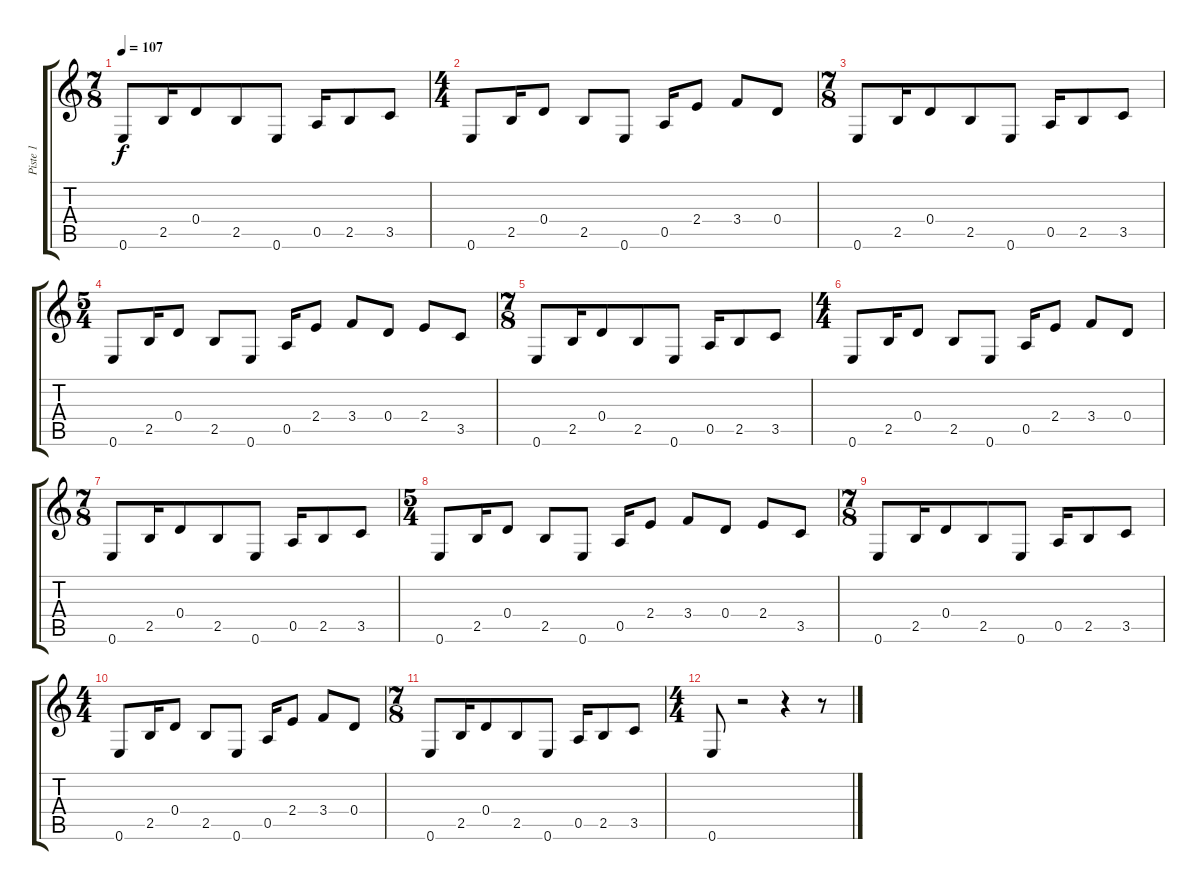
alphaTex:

\track ("Piste 1" "Piste 1") {instrument overdrivenguitar}
\staff {score tabs}
\tuning (E4 B3 G3 D3 A2 E2) {hide}
\ts (7 8)
\tempo 107
\clef g2
\ks c
0.6.8{dy f} 2.5.16 0.4.8 2.5.8 0.6.8 0.5.16 2.5.8 3.5.8 |
\ts (4 4)
0.6.8 2.5.16 0.4.8 2.5.8 0.6.8 0.5.16 2.4.8 3.4.8 0.4.8 |
\ts (7 8)
0.6.8 2.5.16 0.4.8 2.5.8 0.6.8 0.5.16 2.5.8 3.5.8 |
\ts (5 4)
0.6.8 2.5.16 0.4.8 2.5.8 0.6.8 0.5.16 2.4.8 3.4.8 0.4.8 2.4.8 3.5.8 |
\ts (7 8)
0.6.8 2.5.16 0.4.8 2.5.8 0.6.8 0.5.16 2.5.8 3.5.8 |
\ts (4 4)
0.6.8 2.5.16 0.4.8 2.5.8 0.6.8 0.5.16 2.4.8 3.4.8 0.4.8 |
\ts (7 8)
0.6.8 2.5.16 0.4.8 2.5.8 0.6.8 0.5.16 2.5.8 3.5.8 |
\ts (5 4)
0.6.8 2.5.16 0.4.8 2.5.8 0.6.8 0.5.16 2.4.8 3.4.8 0.4.8 2.4.8 3.5.8 |
\ts (7 8)
0.6.8 2.5.16 0.4.8 2.5.8 0.6.8 0.5.16 2.5.8 3.5.8 |
\ts (4 4)
0.6.8 2.5.16 0.4.8 2.5.8 0.6.8 0.5.16 2.4.8 3.4.8 0.4.8 |
\ts (7 8)
0.6.8 2.5.16 0.4.8 2.5.8 0.6.8 0.5.16 2.5.8 3.5.8 |
\ts (4 4)
0.6.8 r.2 r.4 r.8
